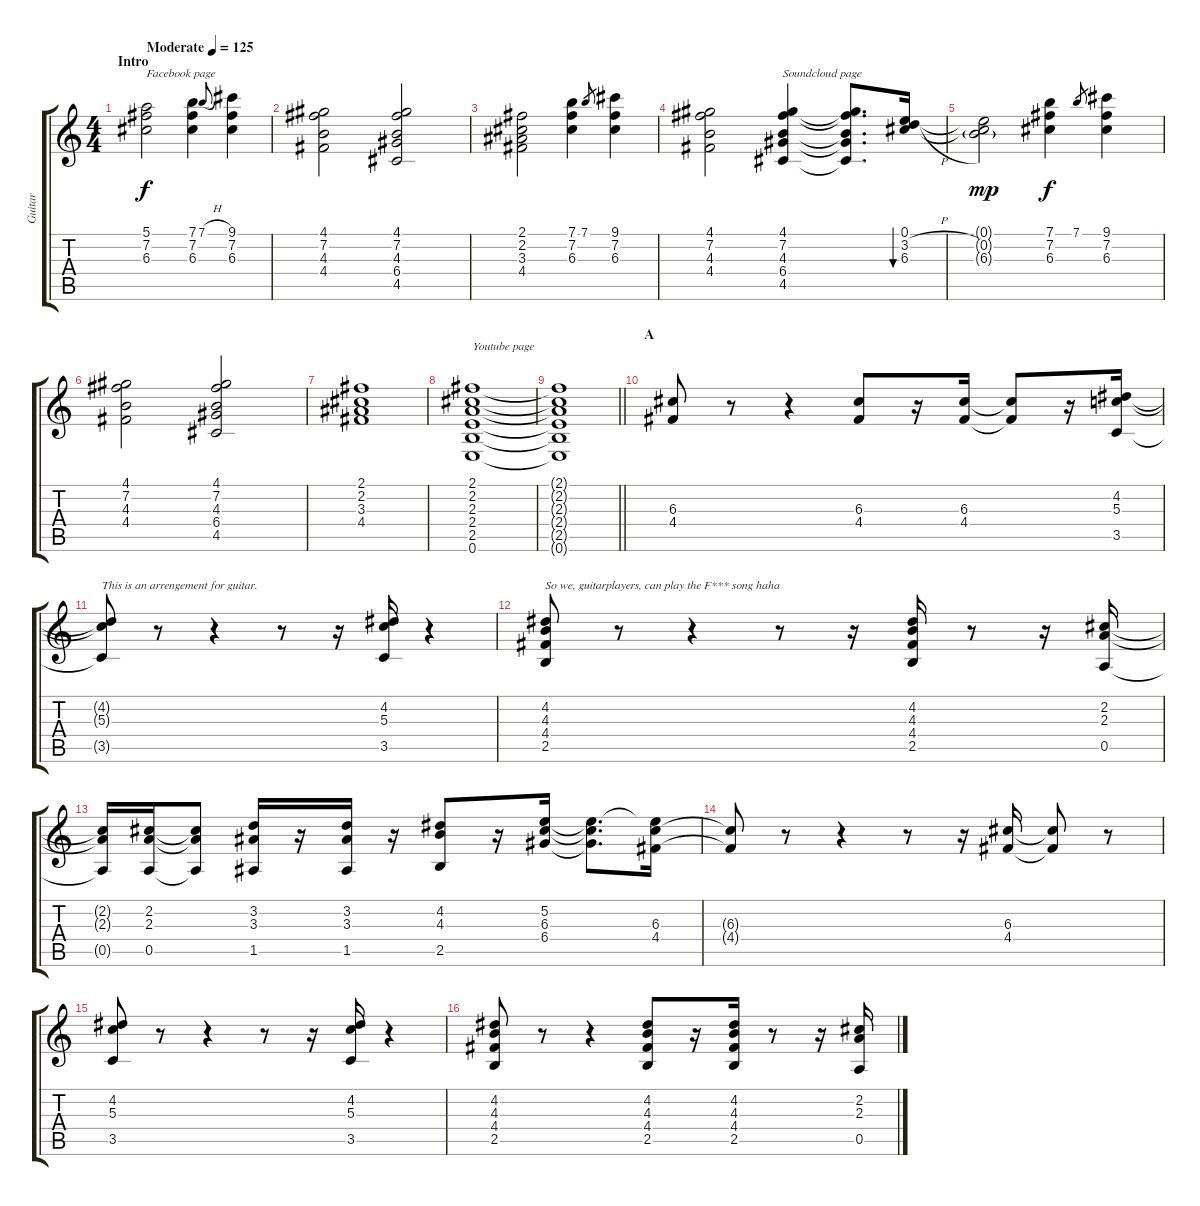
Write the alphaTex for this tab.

\track ("Guitar" "Guitar") {instrument electricguitarjazz}
\staff {score tabs}
\tuning (E4 B3 G3 D3 A2 E2) {hide}
\ts (4 4)
\section ("" "Intro")
\tempo (125 "Moderate")
\clef g2
\ks c
(5.1 7.2 6.3).2{txt "Facebook page" dy f instrument electricguitarjazz} (7.1 7.2 6.3).4 7.1{h}.8{gr onbeat} (9.1 7.2 6.3).4 |
(4.1 7.2 4.3 4.4).2 (4.1 7.2 4.3 6.4 4.5).2 |
(2.1 2.2 3.3 4.4).2 (7.1 7.2 6.3).4 7.1.8{gr} (9.1 7.2 6.3).4 |
(4.1 7.2 4.3 4.4).2 (4.1 7.2 4.3 6.4 4.5).4{txt "Soundcloud page"} (4.1{t} 7.2{t} 4.3{t} 6.4{t} 4.5{t}).8{d} (0.1 3.2{h} 6.3).16{bu 480} |
(0.1{t} 0.2{g} 6.3{t}).2{dy mp} (7.1 7.2 6.3).4{dy f} 7.1.8{gr} (9.1 7.2 6.3).4 |
(4.1 7.2 4.3 4.4).2 (4.1 7.2 4.3 6.4 4.5).2 |
(2.1 2.2 3.3 4.4).1 |
(2.1 2.2 2.3 2.4 2.5 0.6).1{txt "Youtube page"} |
\barLineRight lightlight
(2.1{t} 2.2{t} 2.3{t} 2.4{t} 2.5{t} 0.6{t}).1 |
\section ("" "A ")
(6.3 4.4).8 r.8 r.4 (6.3 4.4).8 r.16 (6.3 4.4).16 (6.3{t} 4.4{t}).8 r.16 (4.2 5.3 3.5).16 |
(4.2{t} 5.3{t} 3.5{t}).8{txt "This is an arrengement for guitar. "} r.8 r.4 r.8 r.16 (4.2 5.3 3.5).16 r.4 |
(4.2 4.3 4.4 2.5).8{txt "So we, guitarplayers, can play the F*** song haha"} r.8 r.4 r.8 r.16 (4.2 4.3 4.4 2.5).16 r.8 r.16 (2.2 2.3 0.5).16 |
(2.2{t} 2.3{t} 0.5{t}).16 (2.2 2.3 0.5).16 (2.2{t} 2.3{t} 0.5{t}).8 (3.2 3.3 1.5).16 r.16 (3.2 3.3 1.5).16 r.16 (4.2 4.3 2.5).8 r.16 (5.2 6.3 6.4).16 (5.2{t} 6.3{t} 6.4{t}).8{d} (5.2{t} 6.3 4.4).16 |
(6.3{t} 4.4{t}).8 r.8 r.4 r.8 r.16 (6.3 4.4).16 (6.3{t} 4.4{t}).8 r.8 |
(4.2 5.3 3.5).8{txt ""} r.8 r.4 r.8 r.16 (4.2 5.3 3.5).16 r.4 |
(4.2 4.3 4.4 2.5).8 r.8 r.4 (4.2 4.3 4.4 2.5).8 r.16 (4.2 4.3 4.4 2.5).16 r.8 r.16 (2.2 2.3 0.5).16
